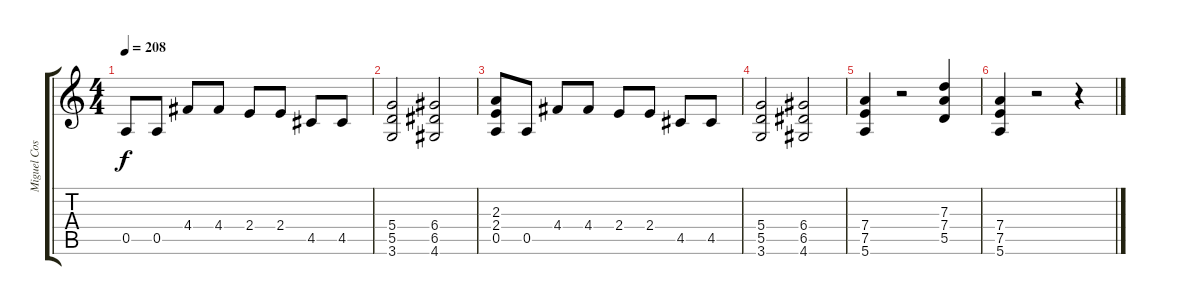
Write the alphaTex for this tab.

\track ("Miguel Costas - Guitarra" "Miguel Cos") {instrument distortionguitar}
\staff {score tabs}
\tuning (E4 B3 G3 D3 A2 E2) {hide}
\ts (4 4)
\tempo 208
\clef g2
\ks c
0.5.8{dy f} 0.5.8 4.4.8 4.4.8 2.4.8 2.4.8 4.5.8 4.5.8 |
(5.4 5.5 3.6).2 (6.4 6.5 4.6).2 |
(2.3 2.4 0.5).8 0.5.8 4.4.8 4.4.8 2.4.8 2.4.8 4.5.8 4.5.8 |
(5.4 5.5 3.6).2 (6.4 6.5 4.6).2 |
(7.4 7.5 5.6).4 r.2 (7.3 7.4 5.5).4 |
(7.4 7.5 5.6).4 r.2 r.4
